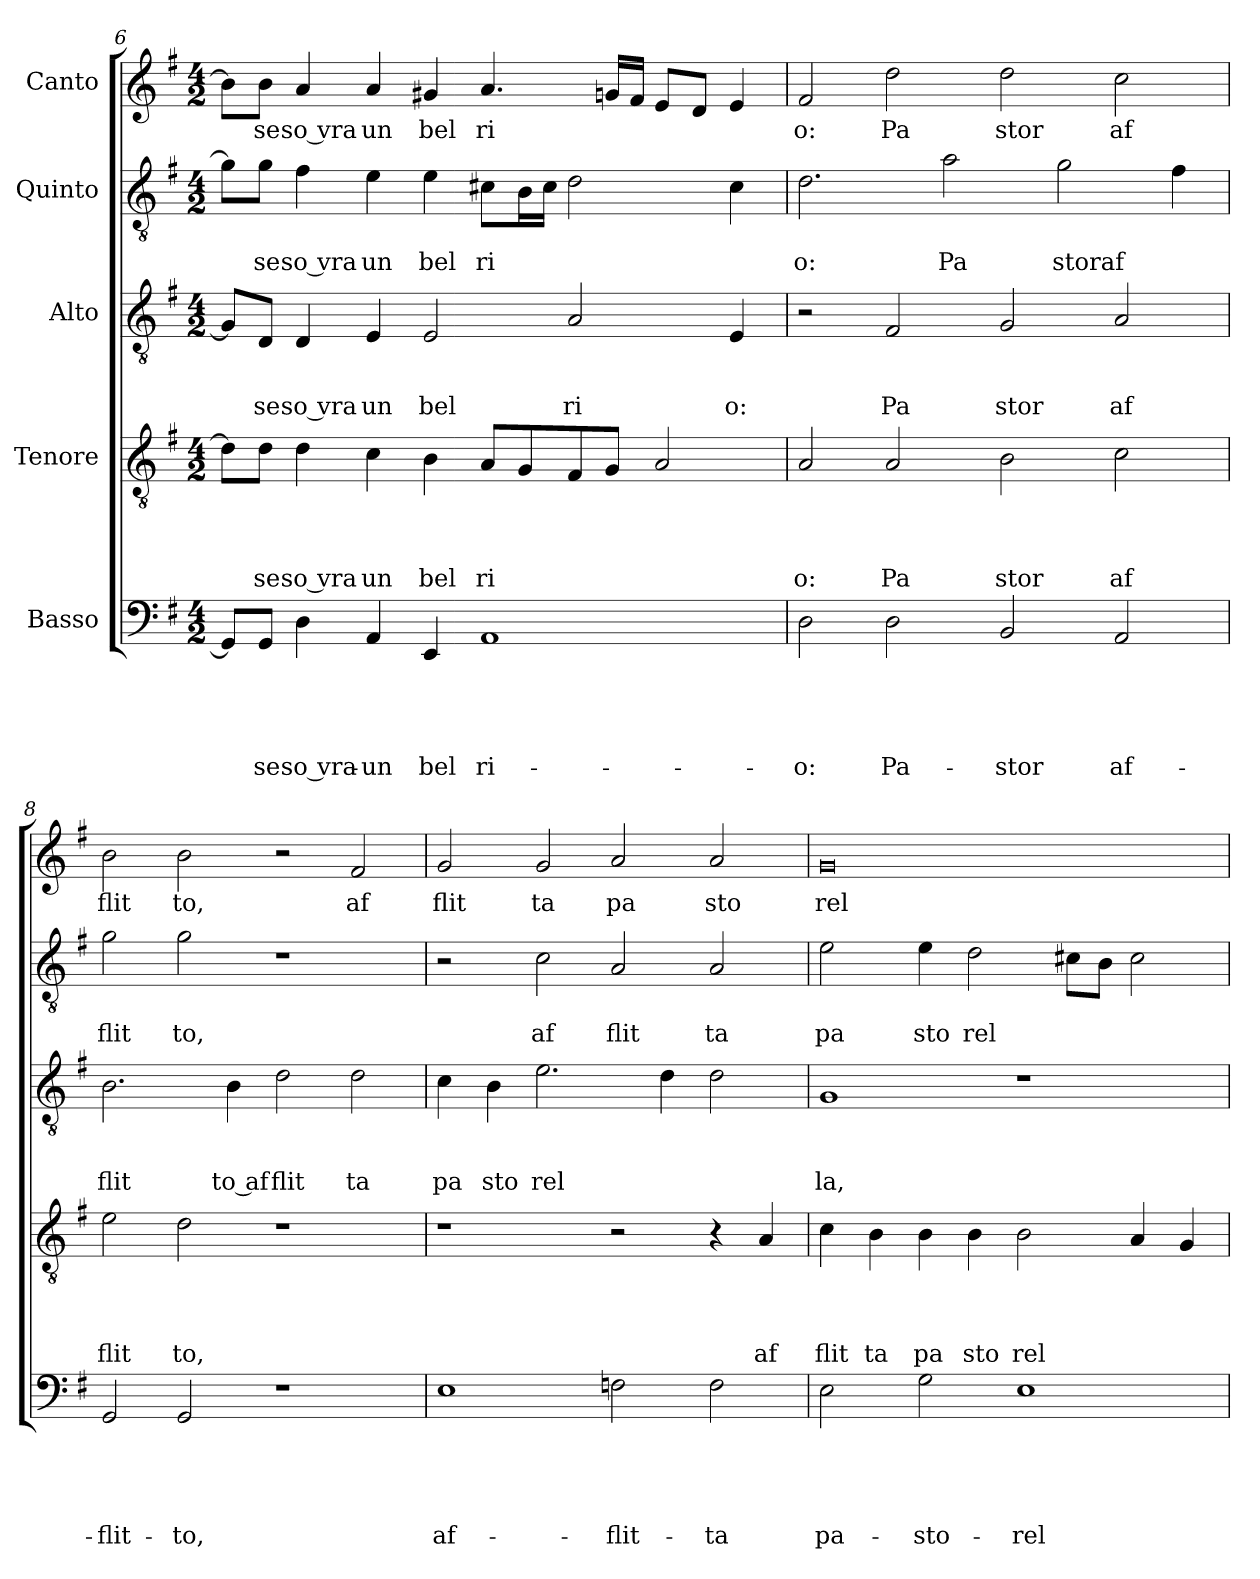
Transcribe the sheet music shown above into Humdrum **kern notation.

**kern	**text	**text	**text	**text	**text	**kern	**text	**text	**text	**text	**kern	**text	**text	**text	**kern	**text	**text	**kern	**text
*part5	*part5	*part5	*part5	*part5	*part5	*part4	*part4	*part4	*part4	*part4	*part3	*part3	*part3	*part3	*part2	*part2	*part2	*part1	*part1
*staff5	*staff5	*staff5	*staff5	*staff5	*staff5	*staff4	*staff4	*staff4	*staff4	*staff4	*staff3	*staff3	*staff3	*staff3	*staff2	*staff2	*staff2	*staff1	*staff1
*I"Basso	*	*	*	*	*	*I"Tenore	*	*	*	*	*I"Alto	*	*	*	*I"Quinto	*	*	*I"Canto	*
*clefF4	*	*	*	*	*	*clefGv2	*	*	*	*	*clefGv2	*	*	*	*clefGv2	*	*	*clefG2	*
*k[f#]	*	*	*	*	*	*k[f#]	*	*	*	*	*k[f#]	*	*	*	*k[f#]	*	*	*k[f#]	*
*G:	*	*	*	*	*	*G:	*	*	*	*	*G:	*	*	*	*G:	*	*	*G:	*
*M4/2	*	*	*	*	*	*M4/2	*	*	*	*	*M4/2	*	*	*	*M4/2	*	*	*M4/2	*
=6	=6	=6	=6	=6	=6	=6	=6	=6	=6	=6	=6	=6	=6	=6	=6	=6	=6	=6	=6
8GG/L]	.	.	.	.	.	8d\L]	.	.	.	.	8G/L]	.	.	.	8g\L]	.	.	8b\L]	.
!	!	!	!	!	!LO:LY:b	!	!	!	!	!LO:LY:b	!	!	!	!LO:LY:b	!	!	!LO:LY:b	!	!LO:LY:b
8GG/J	.	.	.	.	-se	8d\J	.	.	.	se	8D/J	.	.	se	8g\J	.	se	8b\J	se
!	!	!	!	!	!LO:LY:b	!	!	!	!	!LO:LY:b	!	!	!	!LO:LY:b	!	!	!LO:LY:b	!	!LO:LY:b
4D\	.	.	.	.	so vra-	4d\	.	.	.	so vra	4D/	.	.	so vra	4f#\	.	so vra	4a/	so vra
!	!	!	!	!	!LO:LY:b	!	!	!	!	!LO:LY:b	!	!	!	!LO:LY:b	!	!	!LO:LY:b	!	!LO:LY:b
4AA/	.	.	.	.	-un	4c\	.	.	.	un	4E/	.	.	un	4e\	.	un	4a/	un
!	!	!	!	!	!LO:LY:b	!	!	!	!	!LO:LY:b	!	!	!	!LO:LY:b	!	!	!LO:LY:b	!	!LO:LY:b
4EE/	.	.	.	.	bel	4B\	.	.	.	bel	2E/	.	.	bel	4e\	.	bel	4g#X/	bel
!	!	!	!	!	!LO:LY:b	!	!	!	!	!LO:LY:b	!	!	!	!	!	!	!LO:LY:b	!	!LO:LY:b
1AA	.	.	.	.	ri-	8A/L	.	.	.	ri	.	.	.	.	8c#X\L	.	ri	4.a/	ri
.	.	.	.	.	.	8G/	.	.	.	.	.	.	.	.	16B\L	.	.	.	.
.	.	.	.	.	.	.	.	.	.	.	.	.	.	.	16c#\JJ	.	.	.	.
!	!	!	!	!	!	!	!	!	!	!	!	!	!	!LO:LY:b	!	!	!	!	!
.	.	.	.	.	.	8F#/	.	.	.	.	2A/	.	.	ri	2d\	.	.	.	.
.	.	.	.	.	.	8G/J	.	.	.	.	.	.	.	.	.	.	.	16gn/LL	.
.	.	.	.	.	.	.	.	.	.	.	.	.	.	.	.	.	.	16f#/JJ	.
.	.	.	.	.	.	2A/	.	.	.	.	.	.	.	.	.	.	.	8e/L	.
.	.	.	.	.	.	.	.	.	.	.	.	.	.	.	.	.	.	8d/J	.
!	!	!	!	!	!	!	!	!	!	!	!	!	!	!LO:LY:b	!	!	!	!	!
.	.	.	.	.	.	.	.	.	.	.	4E/	.	.	o:	4c#\	.	.	4e/	.
=7	=7	=7	=7	=7	=7	=7	=7	=7	=7	=7	=7	=7	=7	=7	=7	=7	=7	=7	=7
!	!	!	!	!	!LO:LY:b	!	!	!	!	!LO:LY:b	!	!	!	!	!	!	!LO:LY:b	!	!LO:LY:b
2D\	.	.	.	.	-o:	2A/	.	.	.	o:	2r	.	.	.	2.d\	.	o:	2f#/	o:
!	!	!	!	!	!LO:LY:b	!	!	!	!	!LO:LY:b	!	!	!	!LO:LY:b	!	!	!	!	!LO:LY:b
2D\	.	.	.	.	Pa-	2A/	.	.	.	Pa	2F#/	.	.	Pa	.	.	.	2dd\	Pa
!	!	!	!	!	!	!	!	!	!	!	!	!	!	!	!	!	!LO:LY:b	!	!
.	.	.	.	.	.	.	.	.	.	.	.	.	.	.	2a\	.	Pa	.	.
!	!	!	!	!	!LO:LY:b	!	!	!	!	!LO:LY:b	!	!	!	!LO:LY:b	!	!	!	!	!LO:LY:b
2BB/	.	.	.	.	-stor	2B\	.	.	.	stor	2G/	.	.	stor	.	.	.	2dd\	stor
!	!	!	!	!	!	!	!	!	!	!	!	!	!	!	!	!	!LO:LY:b	!	!
.	.	.	.	.	.	.	.	.	.	.	.	.	.	.	2g\	.	storaf	.	.
!	!	!	!	!	!LO:LY:b	!	!	!	!	!LO:LY:b	!	!	!	!LO:LY:b	!	!	!	!	!LO:LY:b
2AA/	.	.	.	.	af-	2c\	.	.	.	af	2A/	.	.	af	.	.	.	2cc\	af
.	.	.	.	.	.	.	.	.	.	.	.	.	.	.	4f#\	.	.	.	.
=8	=8	=8	=8	=8	=8	=8	=8	=8	=8	=8	=8	=8	=8	=8	=8	=8	=8	=8	=8
!	!	!	!	!	!LO:LY:b	!	!	!	!	!LO:LY:b	!	!	!	!LO:LY:b	!	!	!LO:LY:b	!	!LO:LY:b
2GG/	.	.	.	.	-flit-	2e\	.	.	.	flit	2.B\	.	.	flit	2g\	.	flit	2b\	flit
!	!	!	!	!	!LO:LY:b	!	!	!	!	!LO:LY:b	!	!	!	!	!	!	!LO:LY:b	!	!LO:LY:b
2GG/	.	.	.	.	-to,	2d\	.	.	.	to,	.	.	.	.	2g\	.	to,	2b\	to,
!	!	!	!	!	!	!	!	!	!	!	!	!	!	!LO:LY:b:rj	!	!	!	!	!
.	.	.	.	.	.	.	.	.	.	.	4B\	.	.	to af	.	.	.	.	.
!	!	!	!	!	!	!	!	!	!	!	!	!	!	!LO:LY:b	!	!	!	!	!
1r	.	.	.	.	.	1r	.	.	.	.	2d\	.	.	flit	1r	.	.	2r	.
!	!	!	!	!	!	!	!	!	!	!	!	!	!	!LO:LY:b	!	!	!	!	!LO:LY:b
.	.	.	.	.	.	.	.	.	.	.	2d\	.	.	ta	.	.	.	2f#/	af
=9	=9	=9	=9	=9	=9	=9	=9	=9	=9	=9	=9	=9	=9	=9	=9	=9	=9	=9	=9
!	!	!	!	!	!LO:LY:b	!	!	!	!	!	!	!	!	!LO:LY:b	!	!	!	!	!LO:LY:b
1E	.	.	.	.	af-	1r	.	.	.	.	4c\	.	.	pa	2r	.	.	2g/	flit
!	!	!	!	!	!	!	!	!	!	!	!	!	!	!LO:LY:b	!	!	!	!	!
.	.	.	.	.	.	.	.	.	.	.	4B\	.	.	sto	.	.	.	.	.
!	!	!	!	!	!	!	!	!	!	!	!	!	!	!LO:LY:b	!	!	!LO:LY:b	!	!LO:LY:b
.	.	.	.	.	.	.	.	.	.	.	2.e\	.	.	rel	2c\	.	af	2g/	ta
!	!	!	!	!	!LO:LY:b	!	!	!	!	!	!	!	!	!	!	!	!LO:LY:b	!	!LO:LY:b
2Fn\	.	.	.	.	-flit-	2r	.	.	.	.	.	.	.	.	2A/	.	flit	2a/	pa
.	.	.	.	.	.	.	.	.	.	.	4d\	.	.	.	.	.	.	.	.
!	!	!	!	!	!LO:LY:b	!	!	!	!	!	!	!	!	!	!	!	!LO:LY:b	!	!LO:LY:b
2F\	.	.	.	.	-ta	4r	.	.	.	.	2d\	.	.	.	2A/	.	ta	2a/	sto
!	!	!	!	!	!	!	!	!	!	!LO:LY:b	!	!	!	!	!	!	!	!	!
.	.	.	.	.	.	4A/	.	.	.	af	.	.	.	.	.	.	.	.	.
=10	=10	=10	=10	=10	=10	=10	=10	=10	=10	=10	=10	=10	=10	=10	=10	=10	=10	=10	=10
!	!	!	!	!	!LO:LY:b	!	!	!	!	!LO:LY:b	!	!	!	!LO:LY:b	!	!	!LO:LY:b	!	!LO:LY:b
2E\	.	.	.	.	pa-	4c\	.	.	.	flit	1G	.	.	la,	2e\	.	pa	0g	rel
!	!	!	!	!	!	!	!	!	!	!LO:LY:b	!	!	!	!	!	!	!	!	!
.	.	.	.	.	.	4B\	.	.	.	ta	.	.	.	.	.	.	.	.	.
!	!	!	!	!	!LO:LY:b	!	!	!	!	!LO:LY:b	!	!	!	!	!	!	!LO:LY:b	!	!
2G\	.	.	.	.	-sto-	4B\	.	.	.	pa	.	.	.	.	4e\	.	sto	.	.
!	!	!	!	!	!	!	!	!	!	!LO:LY:b	!	!	!	!	!	!	!LO:LY:b	!	!
.	.	.	.	.	.	4B\	.	.	.	sto	.	.	.	.	2d\	.	rel	.	.
!	!	!	!	!	!LO:LY:b	!	!	!	!	!LO:LY:b	!	!	!	!	!	!	!	!	!
1E	.	.	.	.	-rel-	2B\	.	.	.	rel	1r	.	.	.	.	.	.	.	.
.	.	.	.	.	.	.	.	.	.	.	.	.	.	.	8c#X\L	.	.	.	.
.	.	.	.	.	.	.	.	.	.	.	.	.	.	.	8B\J	.	.	.	.
.	.	.	.	.	.	4A/	.	.	.	.	.	.	.	.	2c#\	.	.	.	.
.	.	.	.	.	.	4G/	.	.	.	.	.	.	.	.	.	.	.	.	.
=	=	=	=	=	=	=	=	=	=	=	=	=	=	=	=	=	=	=	=
*-	*-	*-	*-	*-	*-	*-	*-	*-	*-	*-	*-	*-	*-	*-	*-	*-	*-	*-	*-
